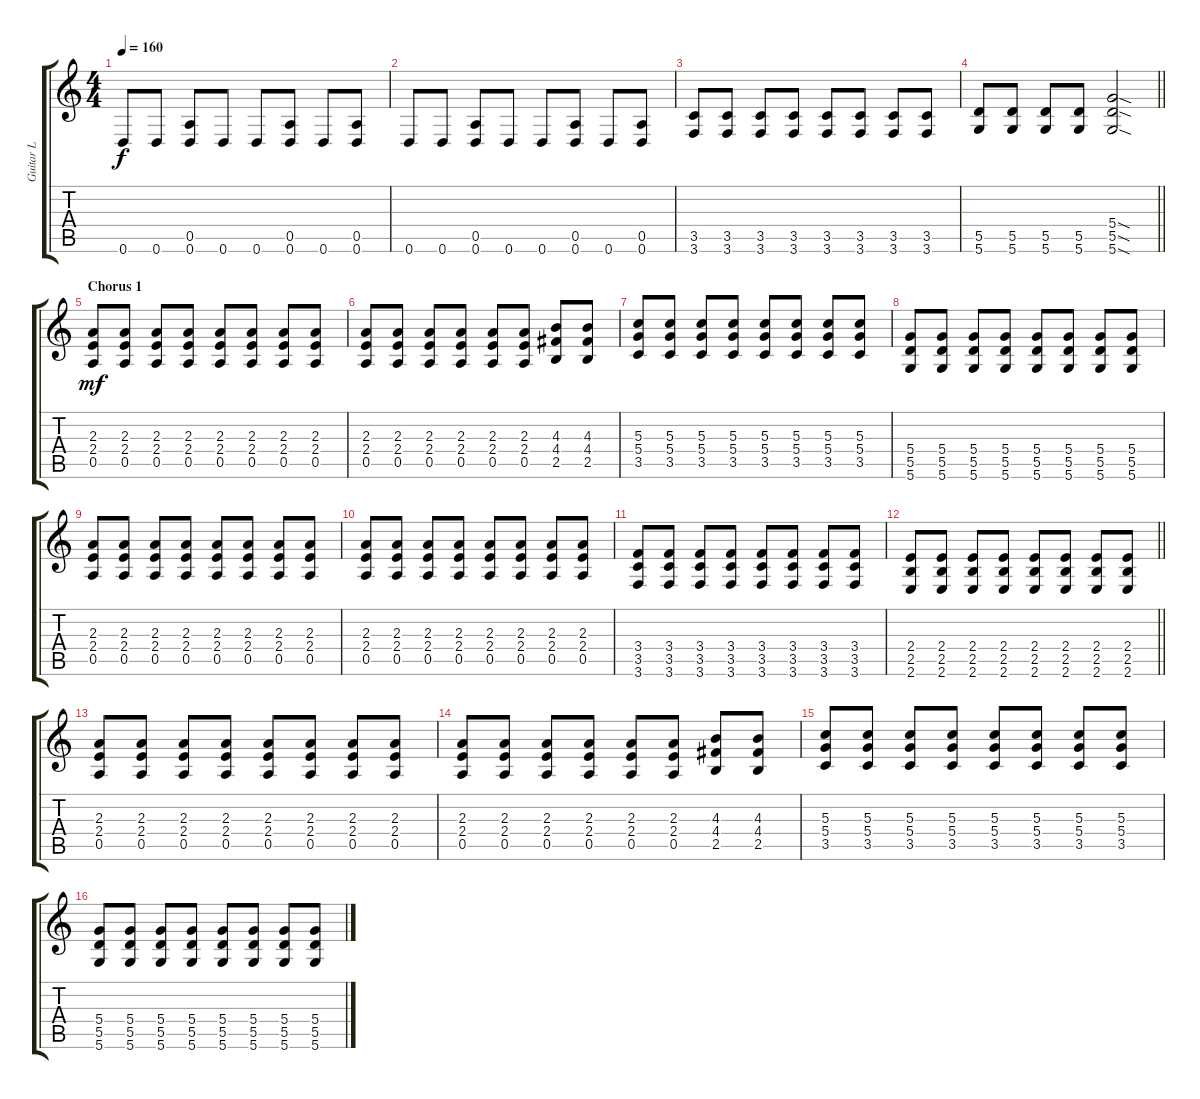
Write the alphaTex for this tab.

\track ("Guitar L" "Guitar L") {instrument distortionguitar}
\staff {score tabs}
\tuning (E4 B3 G3 D3 A2 D2) {hide}
\ts (4 4)
\tempo 160
\clef g2
\ks c
0.6.8{dy f} 0.6.8 (0.5 0.6).8 0.6.8 0.6.8 (0.5 0.6).8 0.6.8 (0.5 0.6).8 |
0.6.8 0.6.8 (0.5 0.6).8 0.6.8 0.6.8 (0.5 0.6).8 0.6.8 (0.5 0.6).8 |
(3.5 3.6).8 (3.5 3.6).8 (3.5 3.6).8 (3.5 3.6).8 (3.5 3.6).8 (3.5 3.6).8 (3.5 3.6).8 (3.5 3.6).8 |
\barLineRight lightlight
(5.5 5.6).8 (5.5 5.6).8 (5.5 5.6).8 (5.5 5.6).8 (5.4{sod} 5.5{sod} 5.6{sod}).2 |
\section ("" "Chorus 1")
(2.3 2.4 0.5).8{dy mf} (2.3 2.4 0.5).8 (2.3 2.4 0.5).8 (2.3 2.4 0.5).8 (2.3 2.4 0.5).8 (2.3 2.4 0.5).8 (2.3 2.4 0.5).8 (2.3 2.4 0.5).8 |
(2.3 2.4 0.5).8 (2.3 2.4 0.5).8 (2.3 2.4 0.5).8 (2.3 2.4 0.5).8 (2.3 2.4 0.5).8 (2.3 2.4 0.5).8 (4.3 4.4 2.5).8 (4.3 4.4 2.5).8 |
(5.3 5.4 3.5).8 (5.3 5.4 3.5).8 (5.3 5.4 3.5).8 (5.3 5.4 3.5).8 (5.3 5.4 3.5).8 (5.3 5.4 3.5).8 (5.3 5.4 3.5).8 (5.3 5.4 3.5).8 |
(5.4 5.5 5.6).8 (5.4 5.5 5.6).8 (5.4 5.5 5.6).8 (5.4 5.5 5.6).8 (5.4 5.5 5.6).8 (5.4 5.5 5.6).8 (5.4 5.5 5.6).8 (5.4 5.5 5.6).8 |
(2.3 2.4 0.5).8 (2.3 2.4 0.5).8 (2.3 2.4 0.5).8 (2.3 2.4 0.5).8 (2.3 2.4 0.5).8 (2.3 2.4 0.5).8 (2.3 2.4 0.5).8 (2.3 2.4 0.5).8 |
(2.3 2.4 0.5).8 (2.3 2.4 0.5).8 (2.3 2.4 0.5).8 (2.3 2.4 0.5).8 (2.3 2.4 0.5).8 (2.3 2.4 0.5).8 (2.3 2.4 0.5).8 (2.3 2.4 0.5).8 |
(3.4 3.5 3.6).8 (3.4 3.5 3.6).8 (3.4 3.5 3.6).8 (3.4 3.5 3.6).8 (3.4 3.5 3.6).8 (3.4 3.5 3.6).8 (3.4 3.5 3.6).8 (3.4 3.5 3.6).8 |
\barLineRight lightlight
(2.4 2.5 2.6).8 (2.4 2.5 2.6).8 (2.4 2.5 2.6).8 (2.4 2.5 2.6).8 (2.4 2.5 2.6).8 (2.4 2.5 2.6).8 (2.4 2.5 2.6).8 (2.4 2.5 2.6).8 |
(2.3 2.4 0.5).8 (2.3 2.4 0.5).8 (2.3 2.4 0.5).8 (2.3 2.4 0.5).8 (2.3 2.4 0.5).8 (2.3 2.4 0.5).8 (2.3 2.4 0.5).8 (2.3 2.4 0.5).8 |
(2.3 2.4 0.5).8 (2.3 2.4 0.5).8 (2.3 2.4 0.5).8 (2.3 2.4 0.5).8 (2.3 2.4 0.5).8 (2.3 2.4 0.5).8 (4.3 4.4 2.5).8 (4.3 4.4 2.5).8 |
(5.3 5.4 3.5).8 (5.3 5.4 3.5).8 (5.3 5.4 3.5).8 (5.3 5.4 3.5).8 (5.3 5.4 3.5).8 (5.3 5.4 3.5).8 (5.3 5.4 3.5).8 (5.3 5.4 3.5).8 |
(5.4 5.5 5.6).8 (5.4 5.5 5.6).8 (5.4 5.5 5.6).8 (5.4 5.5 5.6).8 (5.4 5.5 5.6).8 (5.4 5.5 5.6).8 (5.4 5.5 5.6).8 (5.4 5.5 5.6).8
